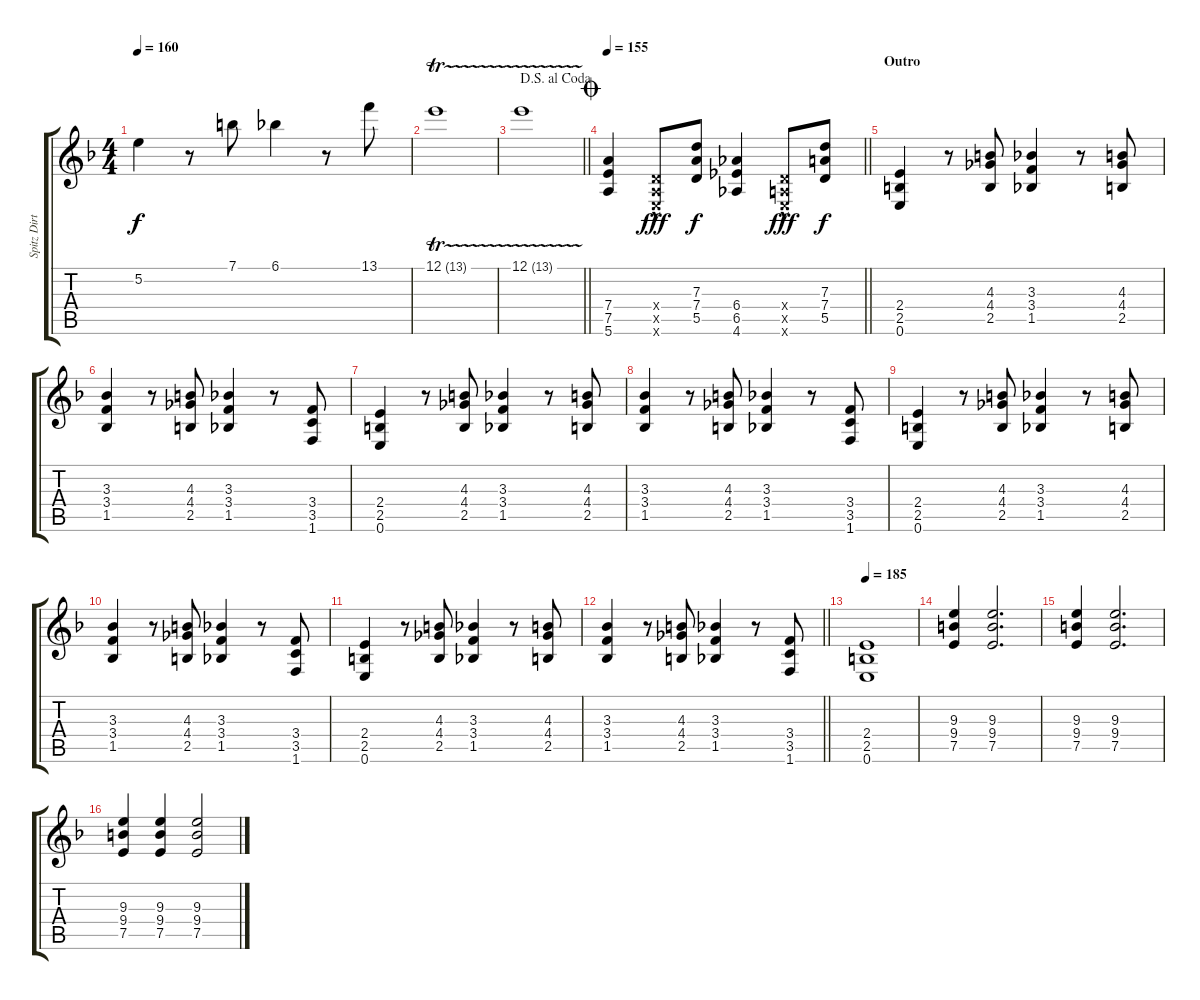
\track ("Spitz Dirty" "Spitz Dirt") {instrument distortionguitar}
\staff {score tabs}
\tuning (E4 B3 G3 D3 A2 E2) {hide}
\ts (4 4)
\tempo 160
\clef g2
\ks f
5.2.4{dy f} r.8 7.1.8 6.1.4 r.8 13.1.8 |
12.1{tr (13 32)}.1 |
\jump dalsegnoalcoda
\barLineRight lightlight
12.1{tr (13 32)}.1 |
\jump coda
\tempo 155
\barLineRight lightlight
(7.4 7.5 5.6).4 (0.4{hac x} 0.5{hac x} 0.6{hac x}).8{dy fff} (7.3 7.4 5.5).8{dy f} (6.4 6.5 4.6).4 (0.4{hac x} 0.5{hac x} 0.6{hac x}).8{dy fff} (7.3 7.4 5.5).8{dy f} |
\section ("" "Outro")
(2.4 2.5 0.6).4 r.8 (4.3 4.4 2.5).8 (3.3 3.4 1.5).4 r.8 (4.3 4.4 2.5).8 |
(3.3 3.4 1.5).4 r.8 (4.3 4.4 2.5).8 (3.3 3.4 1.5).4 r.8 (3.4 3.5 1.6).8 |
(2.4 2.5 0.6).4 r.8 (4.3 4.4 2.5).8 (3.3 3.4 1.5).4 r.8 (4.3 4.4 2.5).8 |
(3.3 3.4 1.5).4 r.8 (4.3 4.4 2.5).8 (3.3 3.4 1.5).4 r.8 (3.4 3.5 1.6).8 |
(2.4 2.5 0.6).4 r.8 (4.3 4.4 2.5).8 (3.3 3.4 1.5).4 r.8 (4.3 4.4 2.5).8 |
(3.3 3.4 1.5).4 r.8 (4.3 4.4 2.5).8 (3.3 3.4 1.5).4 r.8 (3.4 3.5 1.6).8 |
(2.4 2.5 0.6).4 r.8 (4.3 4.4 2.5).8 (3.3 3.4 1.5).4 r.8 (4.3 4.4 2.5).8 |
\barLineRight lightlight
(3.3 3.4 1.5).4 r.8 (4.3 4.4 2.5).8 (3.3 3.4 1.5).4 r.8 (3.4 3.5 1.6).8 |
\tempo 185
(2.4 2.5 0.6).1 |
(9.3 9.4 7.5).4 (9.3 9.4 7.5).2{d} |
(9.3 9.4 7.5).4 (9.3 9.4 7.5).2{d} |
(9.3 9.4 7.5).4 (9.3 9.4 7.5).4 (9.3 9.4 7.5).2
